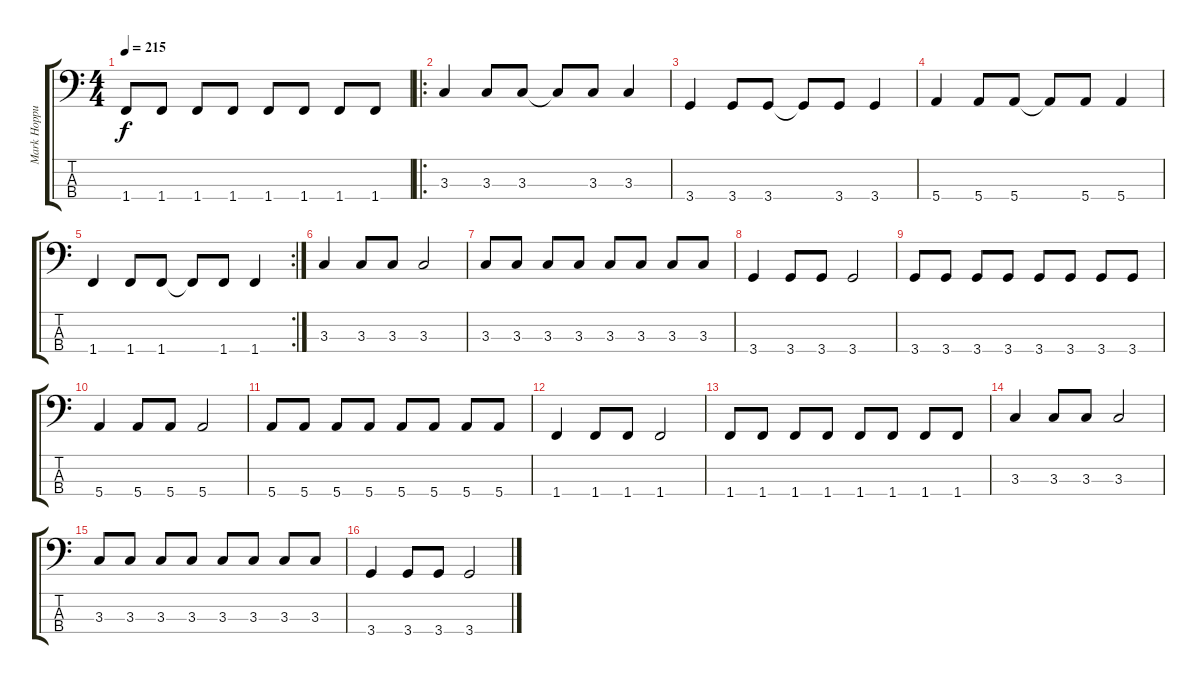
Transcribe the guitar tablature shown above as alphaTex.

\track ("Mark Hoppus" "Mark Hoppu") {instrument electricbasspick}
\staff {score tabs}
\tuning (G2 D2 A1 E1) {hide}
\ts (4 4)
\tempo 215
\clef f4
\ks c
1.4.8{dy f} 1.4.8 1.4.8 1.4.8 1.4.8 1.4.8 1.4.8 1.4.8 |
\ro
3.3.4 3.3.8 3.3.8 3.3{t}.8 3.3.8 3.3.4 |
3.4.4 3.4.8 3.4.8 3.4{t}.8 3.4.8 3.4.4 |
5.4.4 5.4.8 5.4.8 5.4{t}.8 5.4.8 5.4.4 |
\rc 2
1.4.4 1.4.8 1.4.8 1.4{t}.8 1.4.8 1.4.4 |
3.3.4 3.3.8 3.3.8 3.3.2 |
3.3.8 3.3.8 3.3.8 3.3.8 3.3.8 3.3.8 3.3.8 3.3.8 |
3.4.4 3.4.8 3.4.8 3.4.2 |
3.4.8 3.4.8 3.4.8 3.4.8 3.4.8 3.4.8 3.4.8 3.4.8 |
5.4.4 5.4.8 5.4.8 5.4.2 |
5.4.8 5.4.8 5.4.8 5.4.8 5.4.8 5.4.8 5.4.8 5.4.8 |
1.4.4 1.4.8 1.4.8 1.4.2 |
1.4.8 1.4.8 1.4.8 1.4.8 1.4.8 1.4.8 1.4.8 1.4.8 |
3.3.4 3.3.8 3.3.8 3.3.2 |
3.3.8 3.3.8 3.3.8 3.3.8 3.3.8 3.3.8 3.3.8 3.3.8 |
3.4.4 3.4.8 3.4.8 3.4.2
